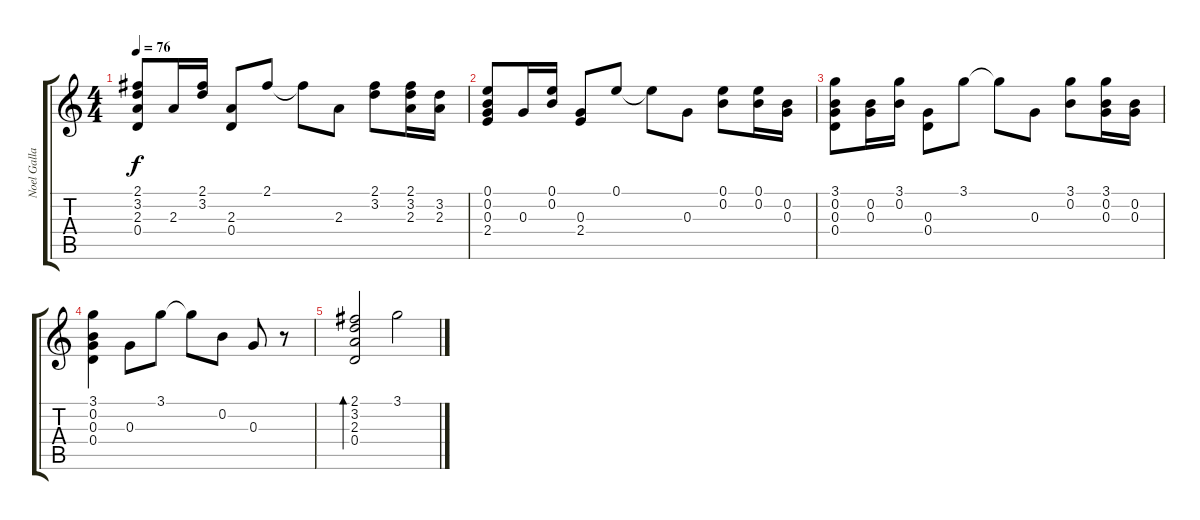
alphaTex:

\track ("Noel Gallagher" "Noel Galla") {instrument electricguitarjazz}
\staff {score tabs}
\tuning (E4 B3 G3 D3 A2 E2) {hide}
\ts (4 4)
\tempo 76
\clef g2
\ks c
(2.1 3.2 2.3 0.4).8{dy f volume 9 instrument acousticguitarsteel} 2.3.16 (2.1 3.2).16 (2.3 0.4).8 2.1.8 2.1{t}.8 2.3.8 (2.1 3.2).8 (2.1 3.2 2.3).16 (3.2 2.3).16 |
(0.1 0.2 0.3 2.4).8{volume 9 instrument acousticguitarsteel} 0.3.16 (0.1 0.2).16 (0.3 2.4).8 0.1.8 0.1{t}.8 0.3.8 (0.1 0.2).8 (0.1 0.2).16 (0.2 0.3).16 |
(3.1 0.2 0.3 0.4).8{volume 9 instrument acousticguitarsteel} (0.2 0.3).16 (3.1 0.2).16 (0.3 0.4).8 3.1.8 3.1{t}.8 0.3.8 (3.1 0.2).8 (3.1 0.2 0.3).16 (0.2 0.3).16 |
(3.1 0.2 0.3 0.4).4{volume 9 instrument acousticguitarsteel} 0.3.8 3.1.8 3.1{t}.8 0.2.8 0.3.8 r.8 |
(2.1 3.2 2.3 0.4).2{bd 240} 3.1.2
